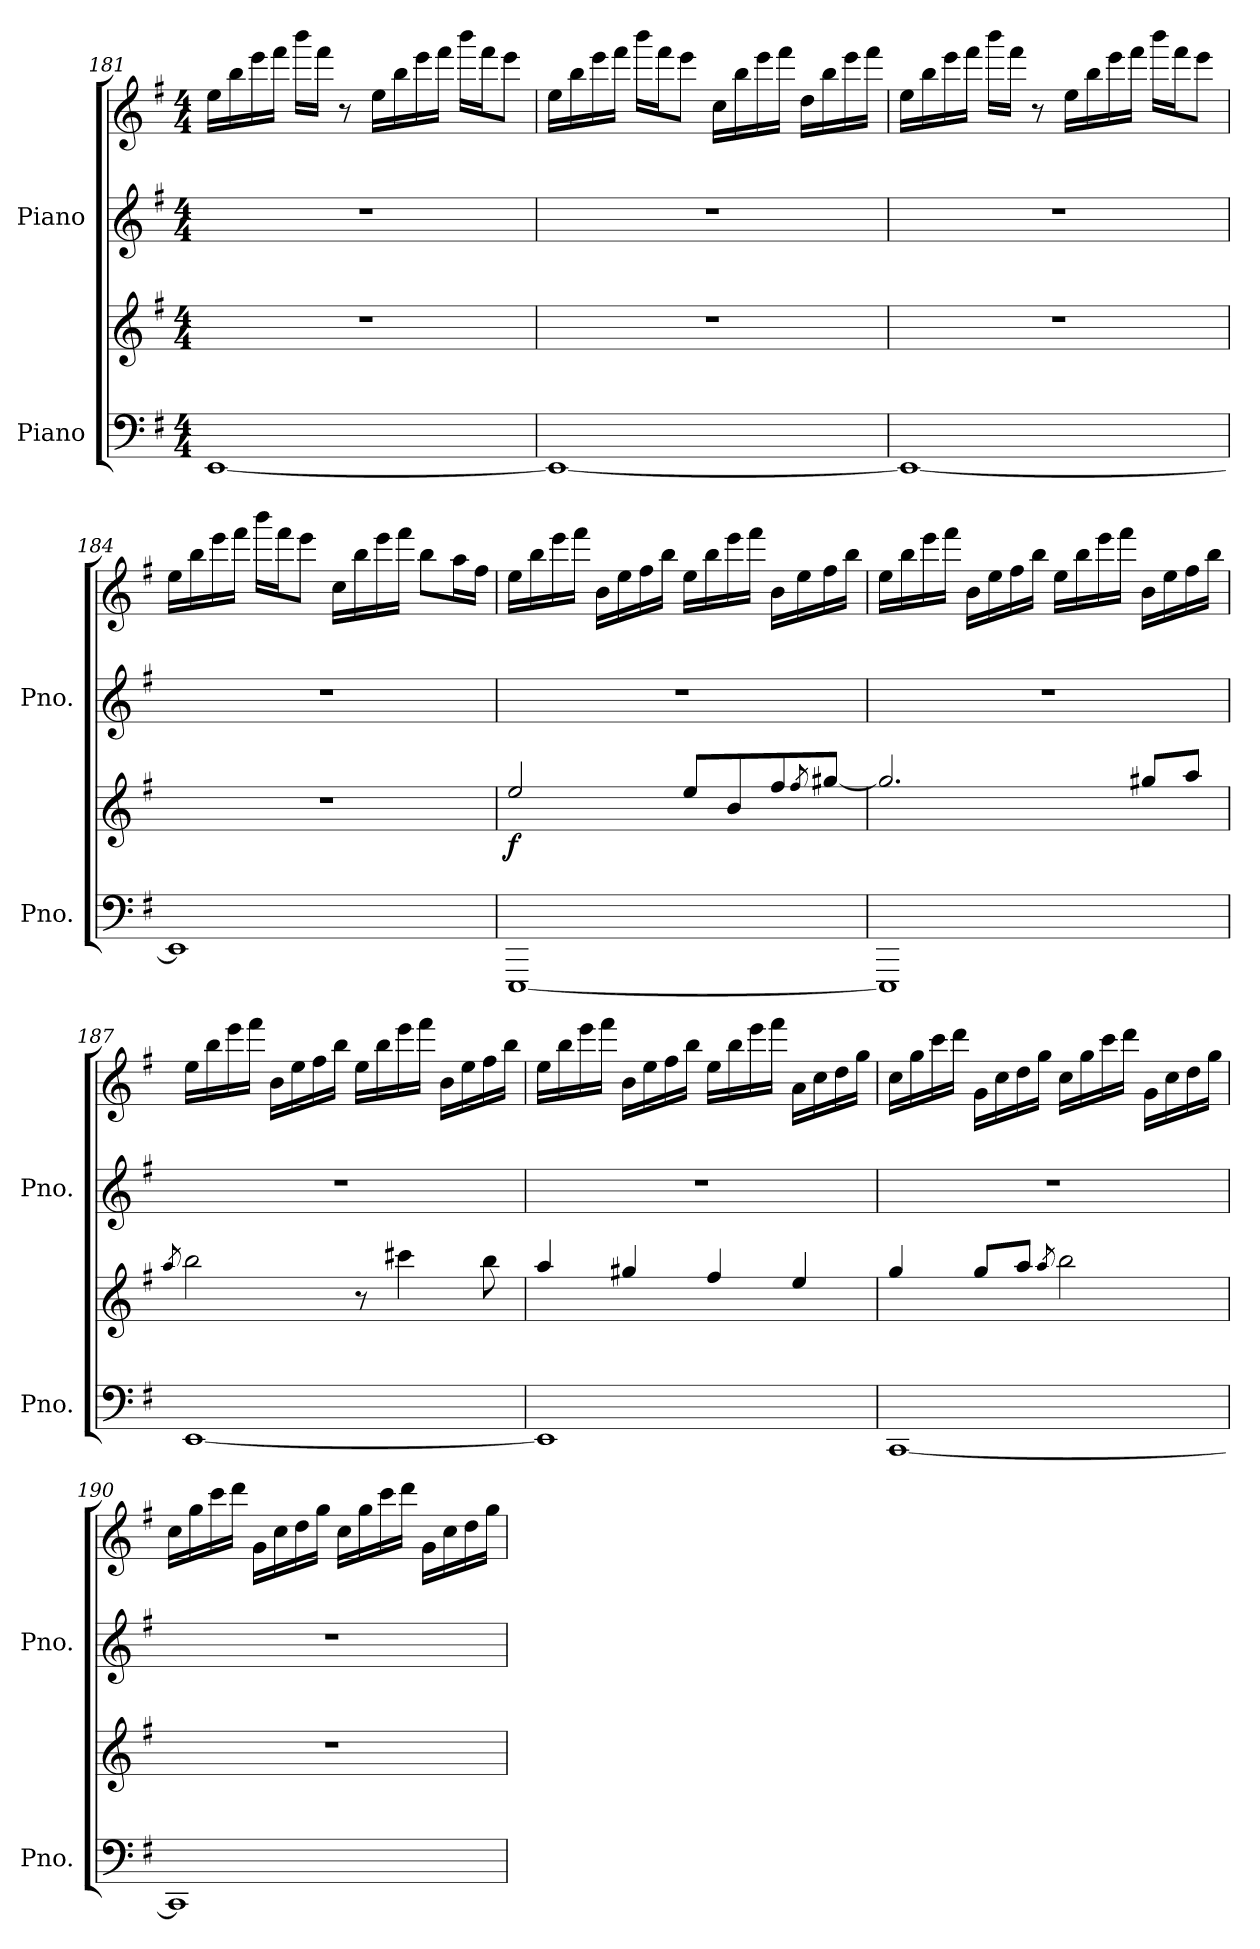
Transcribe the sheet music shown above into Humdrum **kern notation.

**kern	**kern	**dynam	**kern	**kern
*part2	*part2	*part2	*part1	*part1
*staff4	*staff3	*staff3/4	*staff2	*staff1
*I"Piano	*	*	*I"Piano	*
*I'Pno.	*	*	*I'Pno.	*
!!LO:LB:g=z
*clefF4	*clefG2	*	*clefG2	*clefG2
*k[f#]	*k[f#]	*	*k[f#]	*k[f#]
*M4/4	*M4/4	*	*M4/4	*M4/4
=181	=181	=181	=181	=181
[1EE	1r	.	1r	16ee\LL
.	.	.	.	16bb\
.	.	.	.	16eee\
.	.	.	.	16fff#\JJ
.	.	.	.	16bbb\LL
.	.	.	.	16fff#\JJ
.	.	.	.	8r
.	.	.	.	16ee\LL
.	.	.	.	16bb\
.	.	.	.	16eee\
.	.	.	.	16fff#\JJ
.	.	.	.	16bbb\LL
.	.	.	.	16fff#\J
.	.	.	.	8eee\J
=182	=182	=182	=182	=182
1EE_	1r	.	1r	16ee\LL
.	.	.	.	16bb\
.	.	.	.	16eee\
.	.	.	.	16fff#\JJ
.	.	.	.	16bbb\LL
.	.	.	.	16fff#\J
.	.	.	.	8eee\J
.	.	.	.	16cc\LL
.	.	.	.	16bb\
.	.	.	.	16eee\
.	.	.	.	16fff#\JJ
.	.	.	.	16dd\LL
.	.	.	.	16bb\
.	.	.	.	16eee\
.	.	.	.	16fff#\JJ
!!LO:PB:g=z
=183	=183	=183	=183	=183
1EE_	1r	.	1r	16ee\LL
.	.	.	.	16bb\
.	.	.	.	16eee\
.	.	.	.	16fff#\JJ
.	.	.	.	16bbb\LL
.	.	.	.	16fff#\JJ
.	.	.	.	8r
.	.	.	.	16ee\LL
.	.	.	.	16bb\
.	.	.	.	16eee\
.	.	.	.	16fff#\JJ
.	.	.	.	16bbb\LL
.	.	.	.	16fff#\J
.	.	.	.	8eee\J
=184	=184	=184	=184	=184
1EE]	1r	.	1r	16ee\LL
.	.	.	.	16bb\
.	.	.	.	16eee\
.	.	.	.	16fff#\JJ
.	.	.	.	16bbb\LL
.	.	.	.	16fff#\J
.	.	.	.	8eee\J
.	.	.	.	16cc\LL
.	.	.	.	16bb\
.	.	.	.	16eee\
.	.	.	.	16fff#\JJ
.	.	.	.	8bb\L
.	.	.	.	16aa\L
.	.	.	.	16ff#\JJ
!!LO:LB:g=z
=185	=185	=185	=185	=185
!	!	!LO:DY:b	!	!
[1EEE	2ee/	f	1r	16ee\LL
.	.	.	.	16bb\
.	.	.	.	16eee\
.	.	.	.	16fff#\JJ
.	.	.	.	16b\LL
.	.	.	.	16ee\
.	.	.	.	16ff#\
.	.	.	.	16bb\JJ
.	8ee/L	.	.	16ee\LL
.	.	.	.	16bb\
.	8b/	.	.	16eee\
.	.	.	.	16fff#\JJ
.	8ff#/	.	.	16b\LL
.	.	.	.	16ee\
.	8qff#/	.	.	.
.	[8gg#X/J	.	.	16ff#\
.	.	.	.	16bb\JJ
=186	=186	=186	=186	=186
1EEE]	2.gg#/]	.	1r	16ee\LL
.	.	.	.	16bb\
.	.	.	.	16eee\
.	.	.	.	16fff#\JJ
.	.	.	.	16b\LL
.	.	.	.	16ee\
.	.	.	.	16ff#\
.	.	.	.	16bb\JJ
.	.	.	.	16ee\LL
.	.	.	.	16bb\
.	.	.	.	16eee\
.	.	.	.	16fff#\JJ
.	8gg#X/L	.	.	16b\LL
.	.	.	.	16ee\
.	8aa/J	.	.	16ff#\
.	.	.	.	16bb\JJ
!!LO:LB:g=z
=187	=187	=187	=187	=187
.	8qaa/	.	.	.
[1EE	2bb\	.	1r	16ee\LL
.	.	.	.	16bb\
.	.	.	.	16eee\
.	.	.	.	16fff#\JJ
.	.	.	.	16b\LL
.	.	.	.	16ee\
.	.	.	.	16ff#\
.	.	.	.	16bb\JJ
.	8r	.	.	16ee\LL
.	.	.	.	16bb\
.	4ccc#X\	.	.	16eee\
.	.	.	.	16fff#\JJ
.	.	.	.	16b\LL
.	.	.	.	16ee\
.	8bb\	.	.	16ff#\
.	.	.	.	16bb\JJ
=188	=188	=188	=188	=188
1EE]	4aa/	.	1r	16ee\LL
.	.	.	.	16bb\
.	.	.	.	16eee\
.	.	.	.	16fff#\JJ
.	4gg#X/	.	.	16b\LL
.	.	.	.	16ee\
.	.	.	.	16ff#\
.	.	.	.	16bb\JJ
.	4ff#/	.	.	16ee\LL
.	.	.	.	16bb\
.	.	.	.	16eee\
.	.	.	.	16fff#\JJ
.	4ee/	.	.	16a\LL
.	.	.	.	16cc\
.	.	.	.	16dd\
.	.	.	.	16gg\JJ
!!LO:PB:g=z
=189	=189	=189	=189	=189
[1CC	4gg/	.	1r	16cc\LL
.	.	.	.	16gg\
.	.	.	.	16ccc\
.	.	.	.	16ddd\JJ
.	8gg/L	.	.	16g\LL
.	.	.	.	16cc\
.	8aa/J	.	.	16dd\
.	.	.	.	16gg\JJ
.	8qaa/	.	.	.
.	2bb\	.	.	16cc\LL
.	.	.	.	16gg\
.	.	.	.	16ccc\
.	.	.	.	16ddd\JJ
.	.	.	.	16g\LL
.	.	.	.	16cc\
.	.	.	.	16dd\
.	.	.	.	16gg\JJ
=190	=190	=190	=190	=190
1CC]	1r	.	1r	16cc\LL
.	.	.	.	16gg\
.	.	.	.	16ccc\
.	.	.	.	16ddd\JJ
.	.	.	.	16g\LL
.	.	.	.	16cc\
.	.	.	.	16dd\
.	.	.	.	16gg\JJ
.	.	.	.	16cc\LL
.	.	.	.	16gg\
.	.	.	.	16ccc\
.	.	.	.	16ddd\JJ
.	.	.	.	16g\LL
.	.	.	.	16cc\
.	.	.	.	16dd\
.	.	.	.	16gg\JJ
=	=	=	=	=
*-	*-	*-	*-	*-
